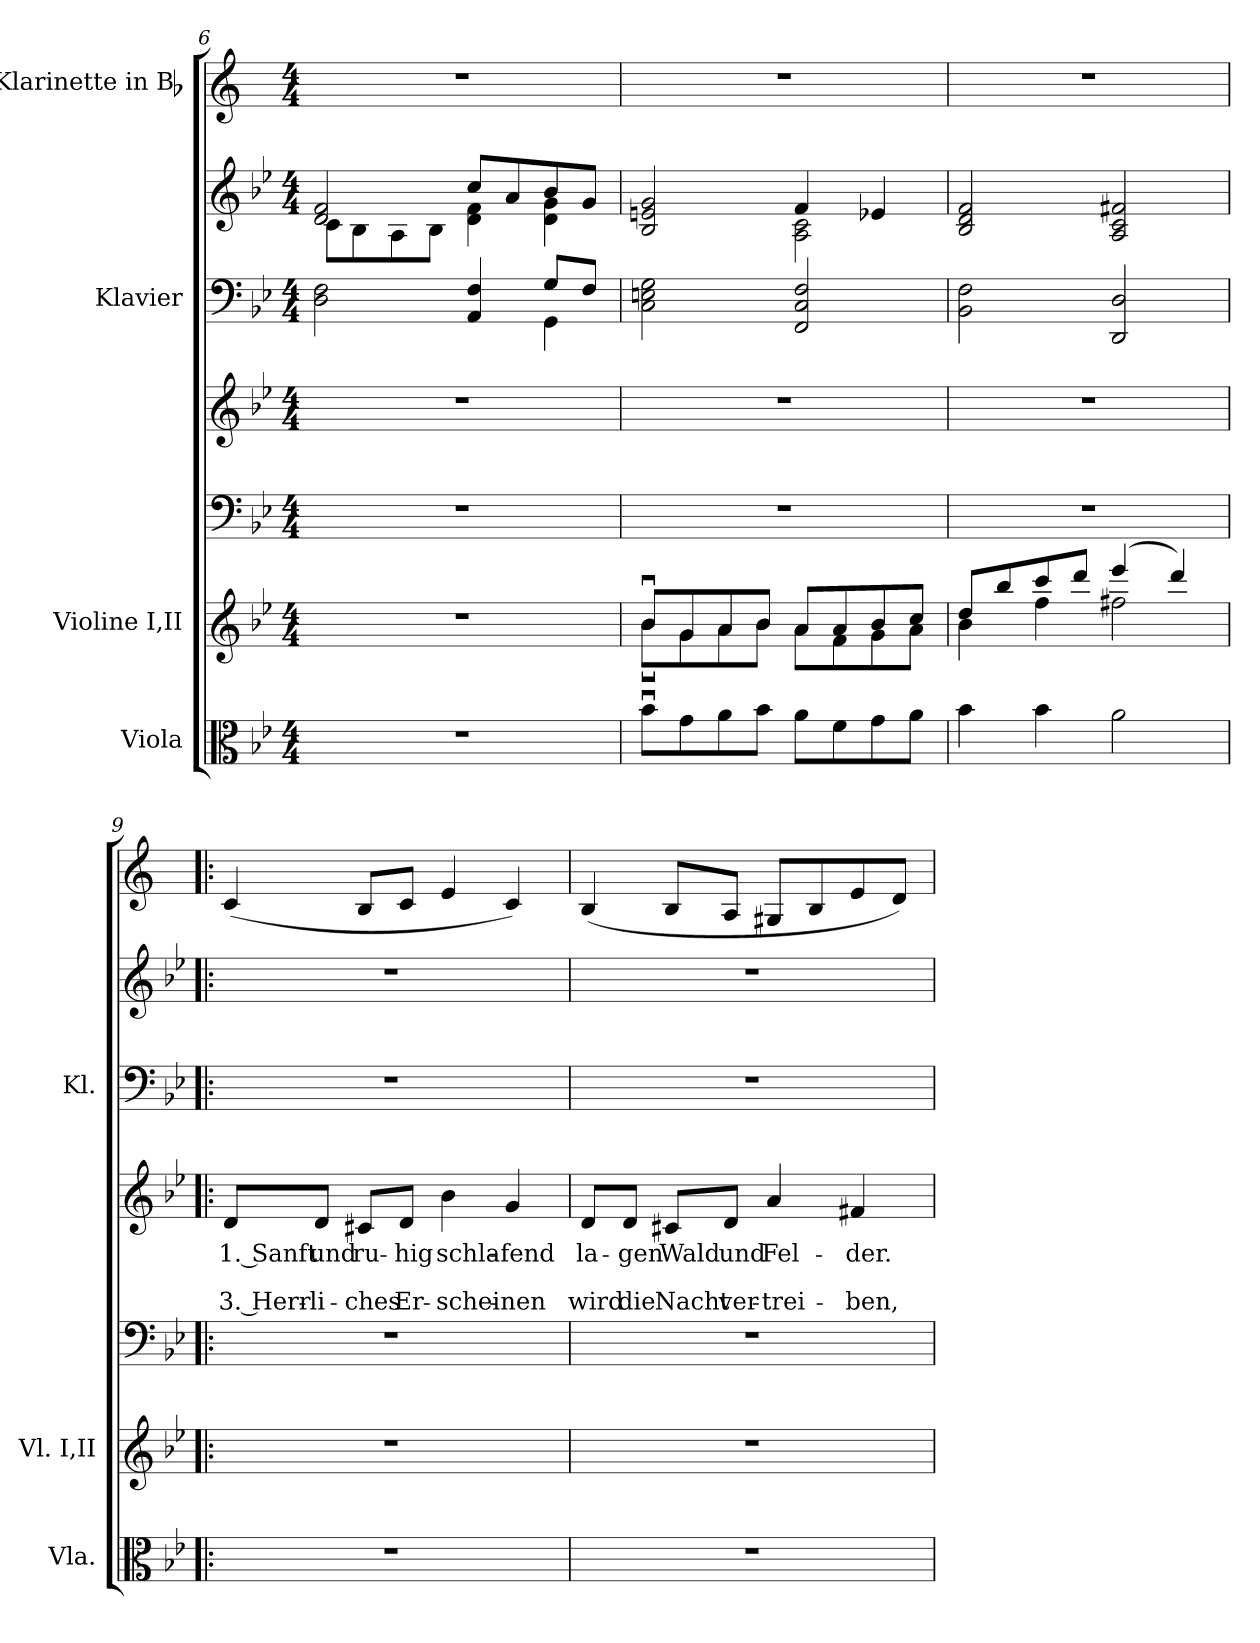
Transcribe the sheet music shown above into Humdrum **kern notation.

**kern	**kern	**kern	**kern	**text	**text	**text	**kern	**kern	**kern
*part6	*part5	*part4	*part3	*part3	*part3	*part3	*part2	*part2	*part1
*staff7	*staff6	*staff5	*staff4	*staff4	*staff4	*staff4	*staff3	*staff2	*staff1
*I"Viola	*I"Violine I,II	*	*	*	*	*	*I"Klavier	*	*I"Klarinette in Bb
*I'Vla.	*I'Vl. I,II	*	*	*	*	*	*I'Kl.	*	*
*clefC3	*clefG2	*clefF4	*clefG2	*	*	*	*clefF4	*clefG2	*clefG2
*	*	*	*	*	*	*	*	*	*ITrd1c2
*k[b-e-]	*k[b-e-]	*k[b-e-]	*k[b-e-]	*	*	*	*k[b-e-]	*k[b-e-]	*k[b-e-]
*g:	*g:	*g:	*g:	*	*	*	*g:	*g:	*g:
*M4/4	*M4/4	*M4/4	*M4/4	*	*	*	*M4/4	*M4/4	*M4/4
=6	=6	=6	=6	=6	=6	=6	=6	=6	=6
*	*	*	*	*	*	*	*^	*^	*
1r	1r	1r	1r	.	.	.	2D\ 2F\	2.ryy	2d/ 2f/	8c\L	1r
.	.	.	.	.	.	.	.	.	.	8B-\	.
.	.	.	.	.	.	.	.	.	.	8A\	.
.	.	.	.	.	.	.	.	.	.	8B-\J	.
.	.	.	.	.	.	.	4AA/ 4F/	.	8cc/L	4d\ 4f\	.
.	.	.	.	.	.	.	.	.	8a/	.	.
.	.	.	.	.	.	.	8G/L	4GG\	8b-/	4d\ 4g\	.
.	.	.	.	.	.	.	8F/J	.	8g/J	.	.
*	*	*	*	*	*	*	*v	*v	*	*	*
=7	=7	=7	=7	=7	=7	=7	=7	=7	=7	=7
*	*^	*	*	*	*	*	*	*	*	*
8b-u>\L	8b-u>/L	8b-u>\L	1r	1r	.	.	.	2C\ 2En\ 2G\	2B-/ 2en/ 2g/	2ryy	1r
8g\	8g/	8g\	.	.	.	.	.	.	.	.	.
8a\	8a/	8a\	.	.	.	.	.	.	.	.	.
8b-\J	8b-/J	8b-\J	.	.	.	.	.	.	.	.	.
8a\L	8a/L	8a\L	.	.	.	.	.	2FF/ 2C/ 2F/	4f/	2A\ 2c\	.
8f\	8a/	8f\	.	.	.	.	.	.	.	.	.
8g\	8b-/	8g\	.	.	.	.	.	.	4e-X/	.	.
8a\J	8cc/J	8a\J	.	.	.	.	.	.	.	.	.
*	*	*	*	*	*	*	*	*	*v	*v	*
=8	=8	=8	=8	=8	=8	=8	=8	=8	=8	=8
4b-\	8dd/L	4b-\	1r	1r	.	.	.	2BB-\ 2F\	2B-/ 2d/ 2f/	1r
.	8bb-/	.	.	.	.	.	.	.	.	.
4b-\	8ccc/	4ff\	.	.	.	.	.	.	.	.
.	8ddd/J	.	.	.	.	.	.	.	.	.
2a\	(4eee-/	2ff#X\	.	.	.	.	.	2DD/ 2D/	2A/ 2c/ 2f#X/	.
.	4ddd/)	.	.	.	.	.	.	.	.	.
*	*v	*v	*	*	*	*	*	*	*	*
!!LO:LB:g=z
=9!|:	=9!|:	=9!|:	=9!|:	=9!|:	=9!|:	=9!|:	=9!|:	=9!|:	=9!|:
!	!	!	!	!LO:LY:b	!	!LO:LY:b	!	!	!
1r	1r	1r	8d/L	1. Sanft	.	3. Herr-	1r	1r	(<4B-/
!	!	!	!	!LO:LY:b	!	!LO:LY:b	!	!	!
.	.	.	8d/J	und	.	-li-	.	.	.
!	!	!	!	!LO:LY:b	!	!LO:LY:b	!	!	!
.	.	.	8c#X/L	ru-	.	-ches	.	.	8A/L
!	!	!	!	!LO:LY:b	!	!LO:LY:b	!	!	!
.	.	.	8d/J	-hig	.	Er-	.	.	8B-/J
!	!	!	!	!LO:LY:b	!	!LO:LY:b	!	!	!
.	.	.	4b-\	schla-	.	-schei-	.	.	4d/
!	!	!	!	!LO:LY:b	!	!LO:LY:b	!	!	!
.	.	.	4g/	-fend	.	-nen	.	.	4B-/)
=10	=10	=10	=10	=10	=10	=10	=10	=10	=10
!	!	!	!	!LO:LY:b	!	!LO:LY:b	!	!	!
1r	1r	1r	8d/L	la-	.	wird	1r	1r	(<4A/
!	!	!	!	!LO:LY:b	!	!LO:LY:b	!	!	!
.	.	.	8d/J	-gen	.	die	.	.	.
!	!	!	!	!LO:LY:b	!	!LO:LY:b	!	!	!
.	.	.	8c#X/L	Wald	.	Nacht	.	.	8A/L
!	!	!	!	!LO:LY:b	!	!LO:LY:b	!	!	!
.	.	.	8d/J	und	.	ver-	.	.	8G/J
!	!	!	!	!LO:LY:b	!	!LO:LY:b	!	!	!
.	.	.	4a/	Fel-	.	-trei-	.	.	8F#X/L
.	.	.	.	.	.	.	.	.	8A/
!	!	!	!	!LO:LY:b	!	!LO:LY:b	!	!	!
.	.	.	4f#X/	-der.	.	-ben,	.	.	8d/
.	.	.	.	.	.	.	.	.	8c/J)
=	=	=	=	=	=	=	=	=	=
*-	*-	*-	*-	*-	*-	*-	*-	*-	*-
